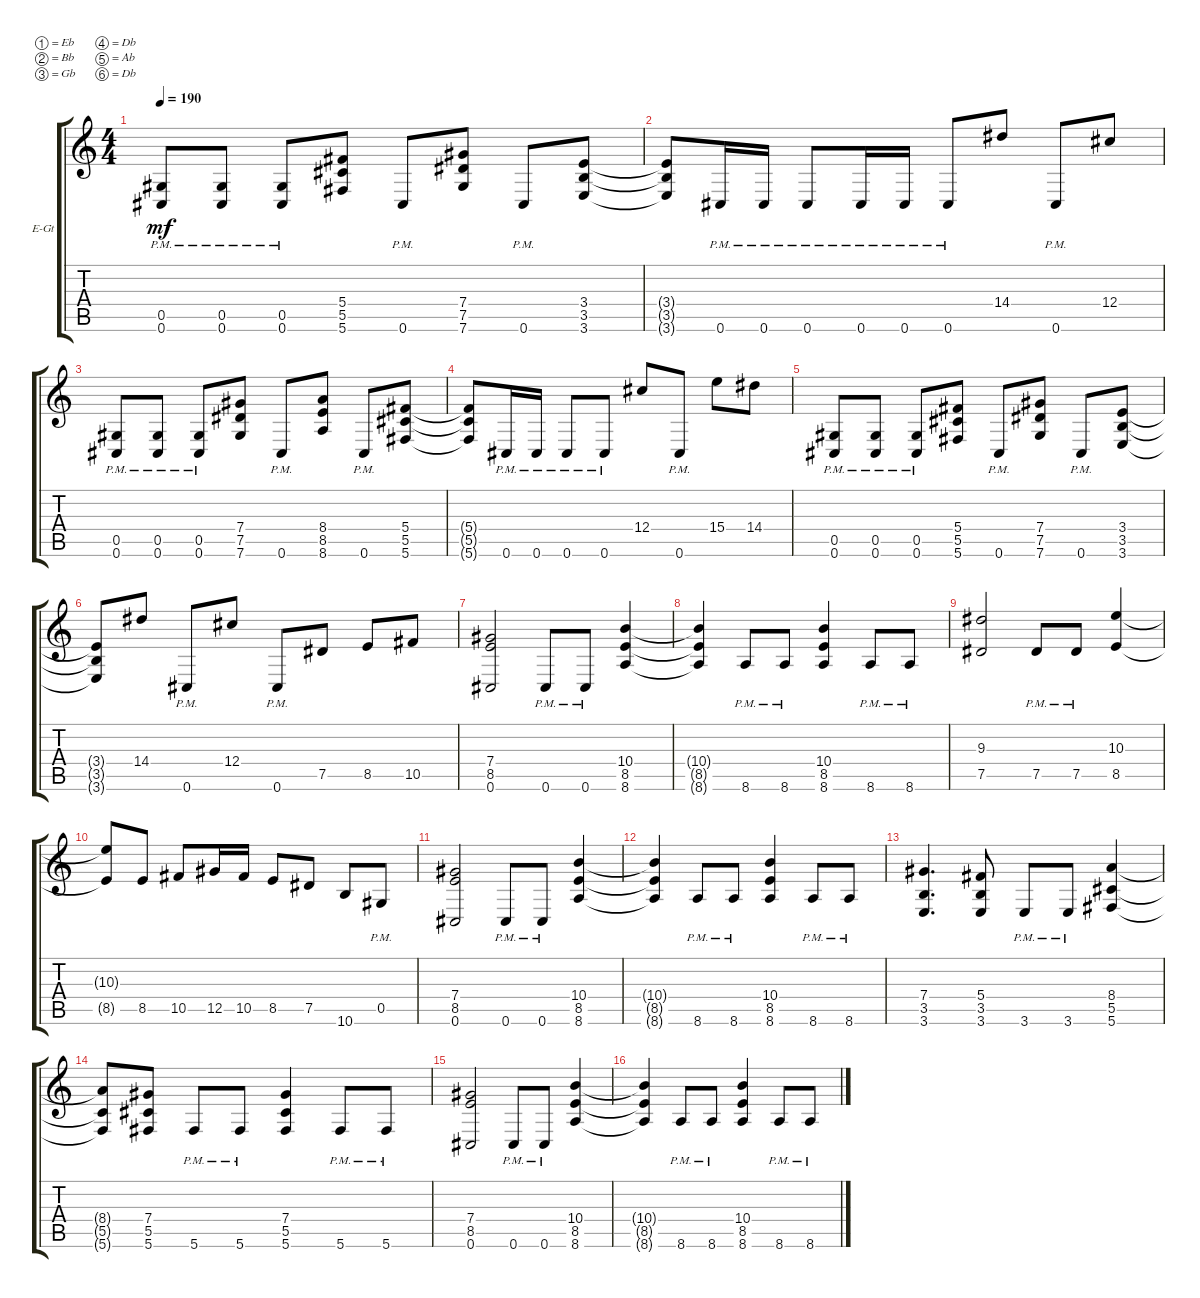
\defaultSystemsLayout 4
\bracketExtendMode groupsimilarinstruments
\firstSystemTrackNameOrientation horizontal
\otherSystemsTrackNameOrientation horizontal
\track ("Electric Guitar" "E-Gt") {instrument distortionguitar}
\staff {score tabs}
\tuning (Eb4 Bb3 Gb3 Db3 Ab2 Db2)
\ts (4 4)
\tempo 190
\clef g2
\ks c
(0.6{pm} 0.5{pm}).8{dy mf} (0.6{pm} 0.5{pm}).8 (0.6{pm} 0.5{pm}).8 (5.6 5.5 5.4).8 0.6{pm}.8 (7.6 7.5 7.4).8 0.6{pm}.8 (3.6 3.5 3.4).8 |
(3.5{t} 3.6{t} 3.4{t}).8 0.6{pm}.16 0.6{pm}.16 0.6{pm}.8 0.6{pm}.16 0.6{pm}.16 0.6{pm}.8 14.4.8 0.6{pm}.8 12.4.8 |
(0.6{pm} 0.5{pm}).8 (0.6{pm} 0.5{pm}).8 (0.6{pm} 0.5{pm}).8 (7.6 7.5 7.4).8 0.6{pm}.8 (8.6 8.5 8.4).8 0.6{pm}.8 (5.6 5.5 5.4).8 |
(5.5{t} 5.6{t} 5.4{t}).8 0.6{pm}.16 0.6{pm}.16 0.6{pm}.8 0.6{pm}.8 12.4.8 0.6{pm}.8 15.4.8 14.4.8 |
(0.6{pm} 0.5{pm}).8 (0.6{pm} 0.5{pm}).8 (0.6{pm} 0.5{pm}).8 (5.6 5.5 5.4).8 0.6{pm}.8 (7.6 7.5 7.4).8 0.6{pm}.8 (3.6 3.5 3.4).8 |
(3.6{t} 3.5{t} 3.4{t}).8 14.4.8 0.6{pm}.8 12.4.8 0.6{pm}.8 7.5.8 8.5.8 10.5.8 |
(0.6 8.5 7.4).2 0.6{pm}.8 0.6{pm}.8 (8.6 8.5 10.4).4 |
(8.6{t} 8.5{t} 10.4{t}).4 8.6{pm}.8 8.6{pm}.8 (8.6 8.5 10.4).4 8.6{pm}.8 8.6{pm}.8 |
(7.5 9.3).2 7.5{pm}.8 7.5{pm}.8 (8.5 10.3).4 |
(8.5{t} 10.3{t}).8 8.5.8 10.5.8 12.5.16 10.5.16 8.5.8 7.5.8 10.6.8 0.5{pm}.8 |
(0.6 8.5 7.4).2 0.6{pm}.8 0.6{pm}.8 (8.6 8.5 10.4).4 |
(8.6{t} 8.5{t} 10.4{t}).4 8.6{pm}.8 8.6{pm}.8 (8.6 8.5 10.4).4 8.6{pm}.8 8.6{pm}.8 |
(3.6 3.5 7.4).4{d} (3.6 3.5 5.4).8 3.6{pm}.8 3.6{pm}.8 (5.6 5.5 8.4).4 |
(5.6{t} 5.5{t} 8.4{t}).8 (5.6 5.5 7.4).8 5.6{pm}.8 5.6{pm}.8 (5.6 5.5 7.4).4 5.6{pm}.8 5.6{pm}.8 |
(0.6 8.5 7.4).2 0.6{pm}.8 0.6{pm}.8 (8.6 8.5 10.4).4 |
(8.6{t} 8.5{t} 10.4{t}).4 8.6{pm}.8 8.6{pm}.8 (8.6 8.5 10.4).4 8.6{pm}.8 8.6{pm}.8
